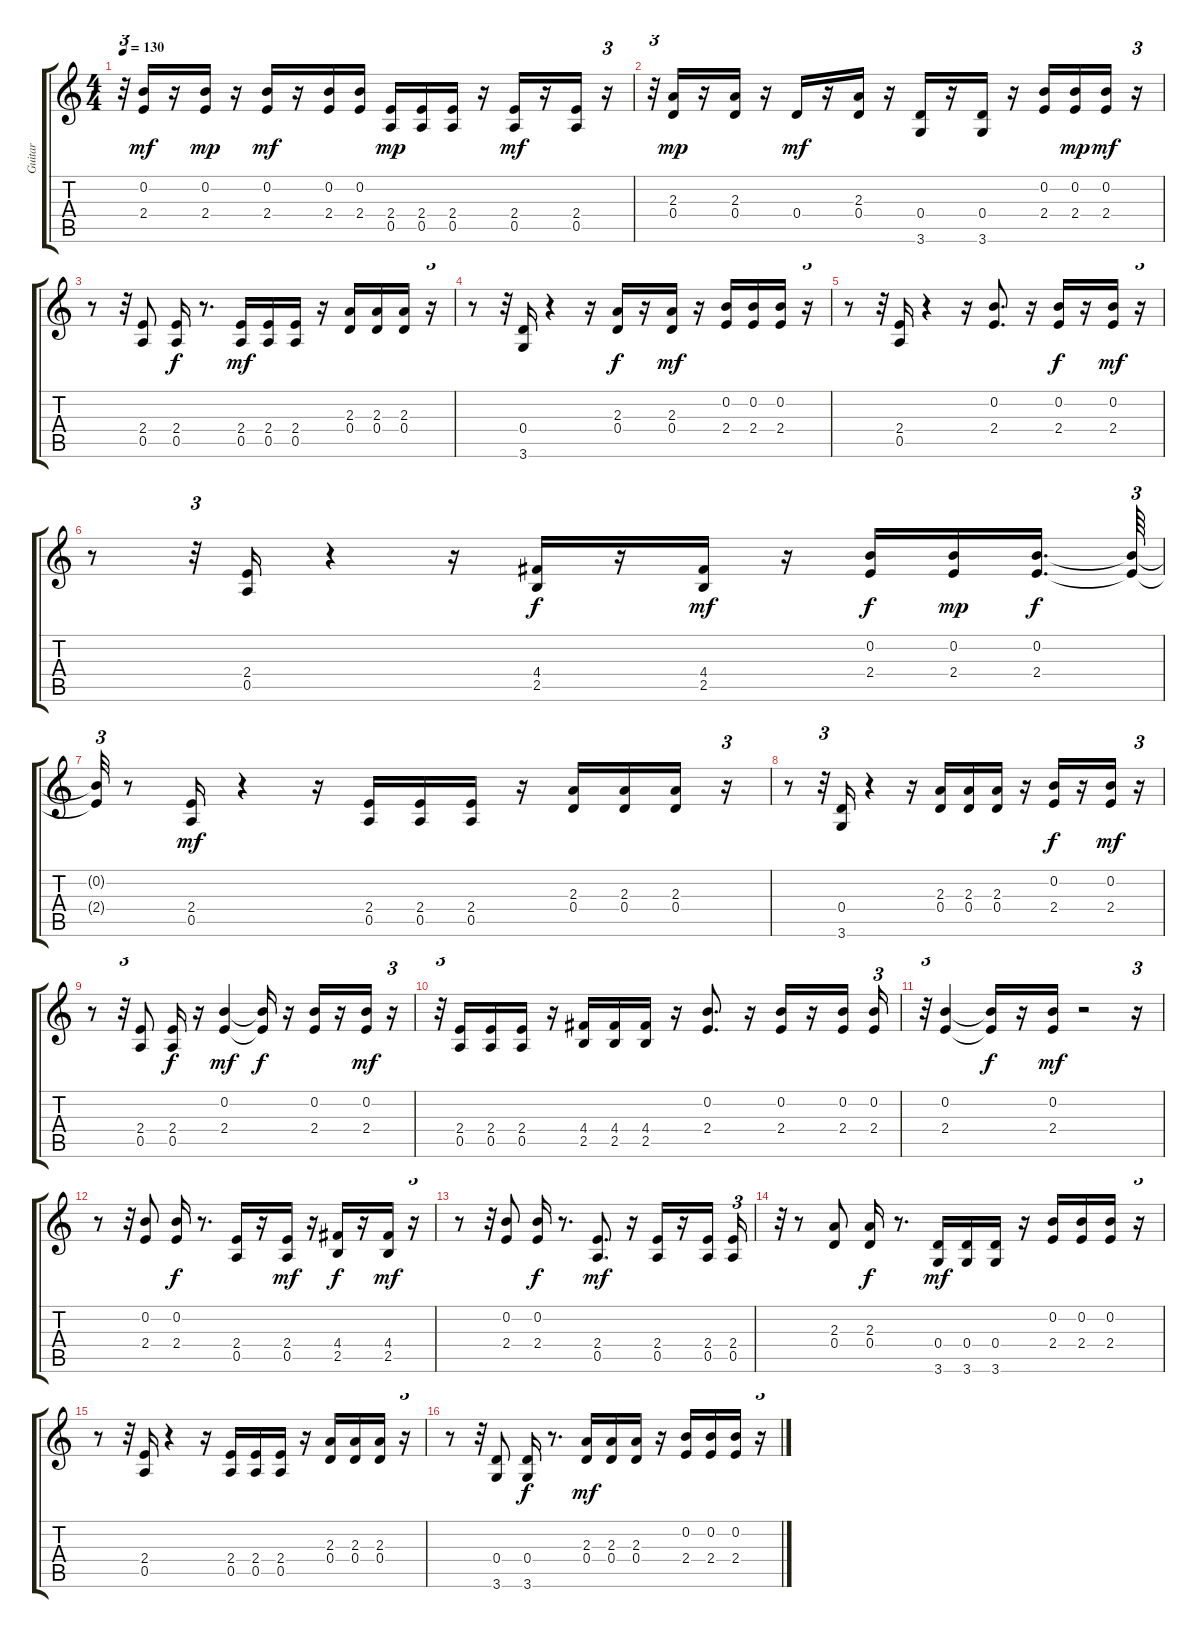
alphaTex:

\track ("Guitar " "Guitar ") {instrument acousticguitarsteel}
\staff {score tabs}
\tuning (E4 B3 G3 D3 A2 E2) {hide}
\ts (4 4)
\tempo 130
\clef g2
\ks c
r.32{tu (3 2) dy mf} (0.2 2.4).16 r.16 (0.2 2.4).16{dy mp} r.16 (0.2 2.4).16{dy mf} r.16 (0.2 2.4).16 (0.2 2.4).16 (2.4 0.5).16{dy mp} (2.4 0.5).16 (2.4 0.5).16 r.16 (2.4 0.5).16{dy mf} r.16 (2.4 0.5).16 r.16{tu (3 2)} |
r.32{tu (3 2)} (2.3 0.4).16{dy mp} r.16 (2.3 0.4).16 r.16 0.4.16{dy mf} r.16 (2.3 0.4).16 r.16 (0.4 3.6).16 r.16 (0.4 3.6).16 r.16 (0.2 2.4).16 (0.2 2.4).16{dy mp} (0.2 2.4).16{dy mf} r.16{tu (3 2)} |
r.8 r.32{tu (3 2)} (2.4 0.5).8 (2.4 0.5).16{dy f} r.8{d} (2.4 0.5).16{dy mf} (2.4 0.5).16 (2.4 0.5).16 r.16 (2.3 0.4).16 (2.3 0.4).16 (2.3 0.4).16 r.16{tu (3 2)} |
r.8 r.32{tu (3 2)} (0.4 3.6).16 r.4 r.16 (2.3 0.4).16{dy f} r.16 (2.3 0.4).16{dy mf} r.16 (0.2 2.4).16 (0.2 2.4).16 (0.2 2.4).16 r.16{tu (3 2)} |
r.8 r.32{tu (3 2)} (2.4 0.5).16 r.4 r.16 (0.2 2.4).8{d} r.16 (0.2 2.4).16{dy f} r.16 (0.2 2.4).16{dy mf} r.16{tu (3 2)} |
r.8 r.32{tu (3 2)} (2.4 0.5).16 r.4 r.16 (4.4 2.5).16{dy f} r.16 (4.4 2.5).16{dy mf} r.16 (0.2 2.4).16{dy f} (0.2 2.4).16{dy mp} (0.2 2.4).16{d dy f beam splitsecondary} (0.2{t} 2.4{t}).64{tu (3 2)} |
(0.2{t} 2.4{t}).32{tu (3 2)} r.8 (2.4 0.5).16{dy mf} r.4 r.16 (2.4 0.5).16 (2.4 0.5).16 (2.4 0.5).16 r.16 (2.3 0.4).16 (2.3 0.4).16 (2.3 0.4).16 r.16{tu (3 2)} |
r.8 r.32{tu (3 2)} (0.4 3.6).16 r.4 r.16 (2.3 0.4).16 (2.3 0.4).16 (2.3 0.4).16 r.16 (0.2 2.4).16{dy f} r.16 (0.2 2.4).16{dy mf} r.16{tu (3 2)} |
r.8 r.32{tu (3 2)} (2.4 0.5).8 (2.4 0.5).16{dy f} r.16 (0.2 2.4).4{dy mf} (0.2{t} 2.4{t}).16{dy f} r.16 (0.2 2.4).16 r.16 (0.2 2.4).16{dy mf} r.16{tu (3 2)} |
r.32{tu (3 2)} (2.4 0.5).16 (2.4 0.5).16 (2.4 0.5).16 r.16 (4.4 2.5).16 (4.4 2.5).16 (4.4 2.5).16 r.16 (0.2 2.4).8{d} r.16 (0.2 2.4).16 r.16 (0.2 2.4).16 (0.2 2.4).16{tu (3 2)} |
r.32{tu (3 2)} (0.2 2.4).4 (0.2{t} 2.4{t}).16{dy f} r.16 (0.2 2.4).16{dy mf} r.2 r.16{tu (3 2)} |
r.8 r.32{tu (3 2)} (0.2 2.4).8 (0.2 2.4).16{dy f} r.8{d} (2.4 0.5).16 r.16 (2.4 0.5).16{dy mf} r.16 (4.4 2.5).16{dy f} r.16 (4.4 2.5).16{dy mf} r.16{tu (3 2)} |
r.8 r.32{tu (3 2)} (0.2 2.4).8 (0.2 2.4).16{dy f} r.8{d} (2.4 0.5).8{d dy mf} r.16 (2.4 0.5).16 r.16 (2.4 0.5).16 (2.4 0.5).16{tu (3 2)} |
r.32{tu (3 2)} r.8 (2.3 0.4).8 (2.3 0.4).16{dy f} r.8{d} (0.4 3.6).16{dy mf} (0.4 3.6).16 (0.4 3.6).16 r.16 (0.2 2.4).16 (0.2 2.4).16 (0.2 2.4).16 r.16{tu (3 2)} |
r.8 r.32{tu (3 2)} (2.4 0.5).16 r.4 r.16 (2.4 0.5).16 (2.4 0.5).16 (2.4 0.5).16 r.16 (2.3 0.4).16 (2.3 0.4).16 (2.3 0.4).16 r.16{tu (3 2)} |
r.8 r.32{tu (3 2)} (0.4 3.6).8 (0.4 3.6).16{dy f} r.8{d} (2.3 0.4).16{dy mf} (2.3 0.4).16 (2.3 0.4).16 r.16 (0.2 2.4).16 (0.2 2.4).16 (0.2 2.4).16 r.16{tu (3 2)}
